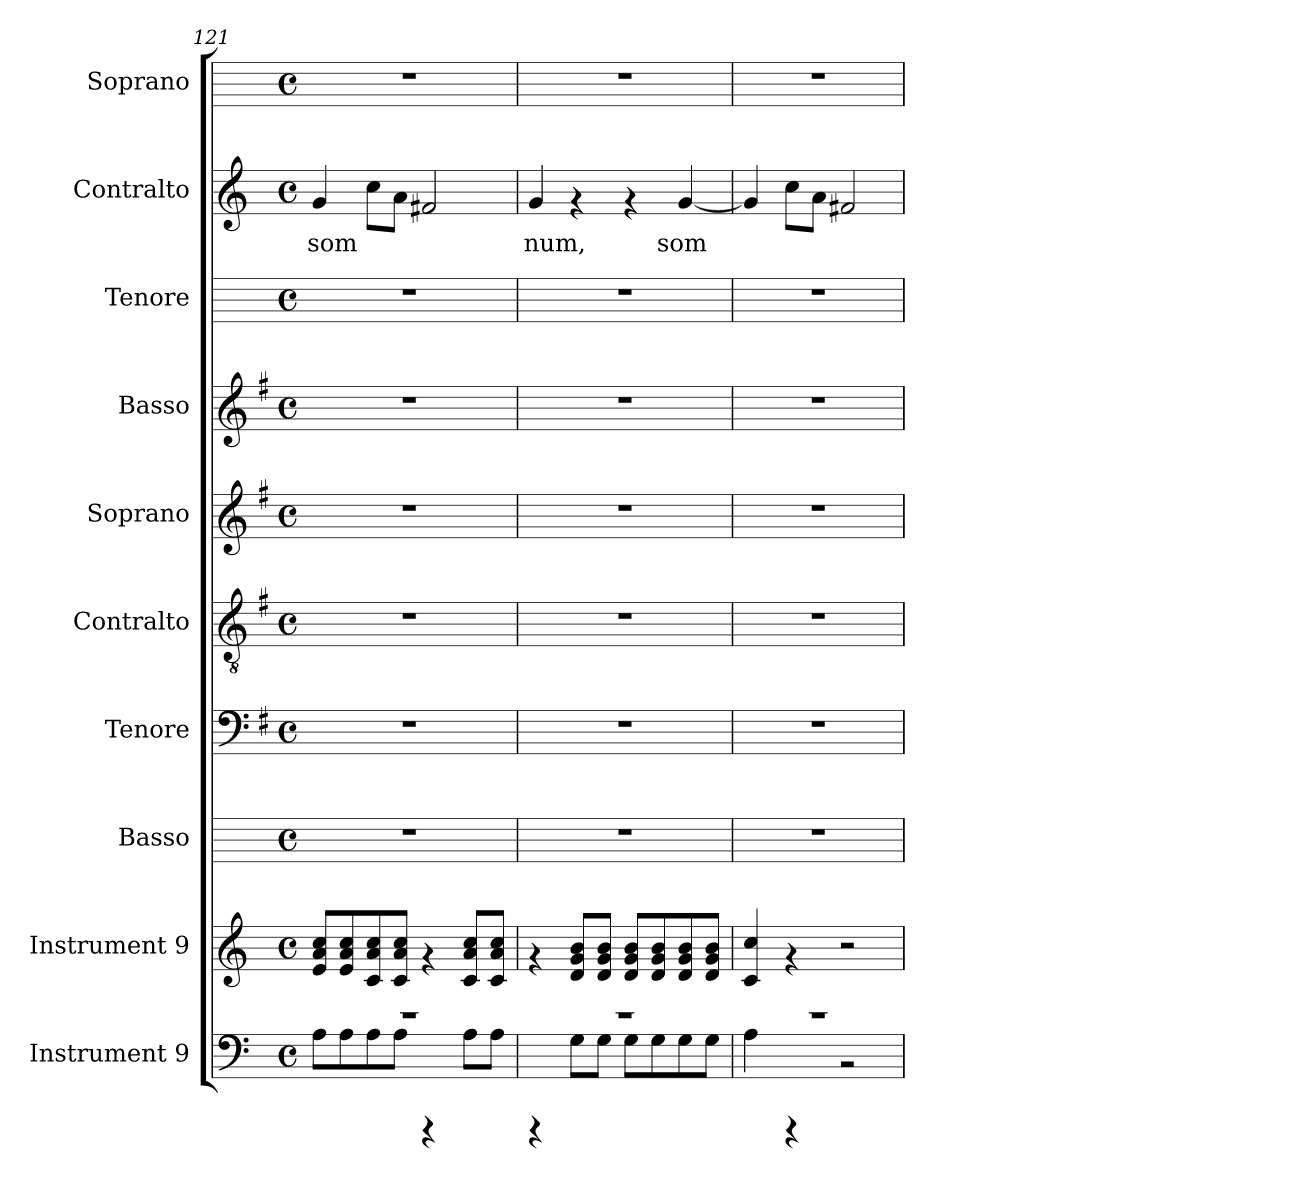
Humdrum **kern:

**kern	**kern	**kern	**kern	**kern	**kern	**kern	**kern	**kern	**text	**kern
*part10	*part9	*part8	*part7	*part6	*part5	*part4	*part3	*part2	*part2	*part1
*staff10	*staff9	*staff8	*staff7	*staff6	*staff5	*staff4	*staff3	*staff2	*staff2	*staff1
*I"Instrument 9	*I"Instrument 9	*I"Basso	*I"Tenore	*I"Contralto	*I"Soprano	*I"Basso	*I"Tenore	*I"Contralto	*	*I"Soprano
*	*	*	*	*	*	*I'Basso	*	*I'Contralto	*	*
!!LO:LB:g=z
*clefF4	*clefG2	*	*clefF4	*clefGv2	*clefG2	*clefG2	*	*clefG2	*	*
*k[]	*k[]	*k[]	*k[f#]	*k[f#]	*k[f#]	*k[f#]	*k[]	*k[]	*	*k[]
*C:	*C:	*C:	*G:	*G:	*G:	*G:	*C:	*C:	*	*C:
*M4/4	*M4/4	*M4/4	*M4/4	*M4/4	*M4/4	*M4/4	*M4/4	*M4/4	*	*M4/4
*met(c)	*met(c)	*met(c)	*met(c)	*met(c)	*met(c)	*met(c)	*met(c)	*met(c)	*	*met(c)
=121	=121	=121	=121	=121	=121	=121	=121	=121	=121	=121
*^	*	*	*	*	*	*	*	*	*	*
!	!	!	!	!	!	!	!	!	!	!LO:LY:b:cj	!
1r	8A\L	8a/ 8e/ 8cc/L	1r	1r	1r	1r	1r	1r	4g/	som-	1r
.	8A\	8cc/ 8a/ 8e/	.	.	.	.	.	.	.	.	.
!	!	!	!	!	!	!	!	!	!	!LO:LY:b:cj	!
.	8A\	8cc/ 8c/ 8a/	.	.	.	.	.	.	8cc\L	--	.
!	!	!	!	!	!	!	!	!	!	!LO:LY:b:cj	!
.	8A\J	8a/ 8c/ 8cc/J	.	.	.	.	.	.	8a\J	--	.
!	!	!	!	!	!	!	!	!	!	!LO:LY:b:cj	!
.	4rCCC	4rf	.	.	.	.	.	.	2f#X/	--	.
.	8A\L	8cc/ 8c/ 8a/L	.	.	.	.	.	.	.	.	.
.	8A\J	8cc/ 8a/ 8c/J	.	.	.	.	.	.	.	.	.
=122	=122	=122	=122	=122	=122	=122	=122	=122	=122	=122	=122
!	!	!	!	!	!	!	!	!	!	!LO:LY:b:cj	!
1r	4rCCC	4rf	1r	1r	1r	1r	1r	1r	4g/	-num,	1r
.	8G\L	8b/ 8d/ 8g/L	.	.	.	.	.	.	4rf	.	.
.	8G\J	8b/ 8d/ 8g/J	.	.	.	.	.	.	.	.	.
.	8G\L	8g/ 8d/ 8b/L	.	.	.	.	.	.	4rf	.	.
.	8G\	8b/ 8d/ 8g/	.	.	.	.	.	.	.	.	.
!	!	!	!	!	!	!	!	!	!	!LO:LY:b:cj	!
.	8G\	8b/ 8g/ 8d/	.	.	.	.	.	.	[<4g/	som-	.
.	8G\J	8b/ 8g/ 8d/J	.	.	.	.	.	.	.	.	.
=123	=123	=123	=123	=123	=123	=123	=123	=123	=123	=123	=123
!	!	!	!	!	!	!	!	!	!	!LO:LY:b:cj	!
1r	4A\	4c/ 4cc/	1r	1r	1r	1r	1r	1r	4g/]	--	1r
!	!	!	!	!	!	!	!	!	!	!LO:LY:b:cj	!
.	4rCCC	4rf	.	.	.	.	.	.	8cc\L	--	.
!	!	!	!	!	!	!	!	!	!	!LO:LY:b:cj	!
.	.	.	.	.	.	.	.	.	8a\J	--	.
!	!	!	!	!	!	!	!	!	!	!LO:LY:b:cj	!
.	2r	2r	.	.	.	.	.	.	2f#X/	--	.
*v	*v	*	*	*	*	*	*	*	*	*	*
=	=	=	=	=	=	=	=	=	=	=
*-	*-	*-	*-	*-	*-	*-	*-	*-	*-	*-
